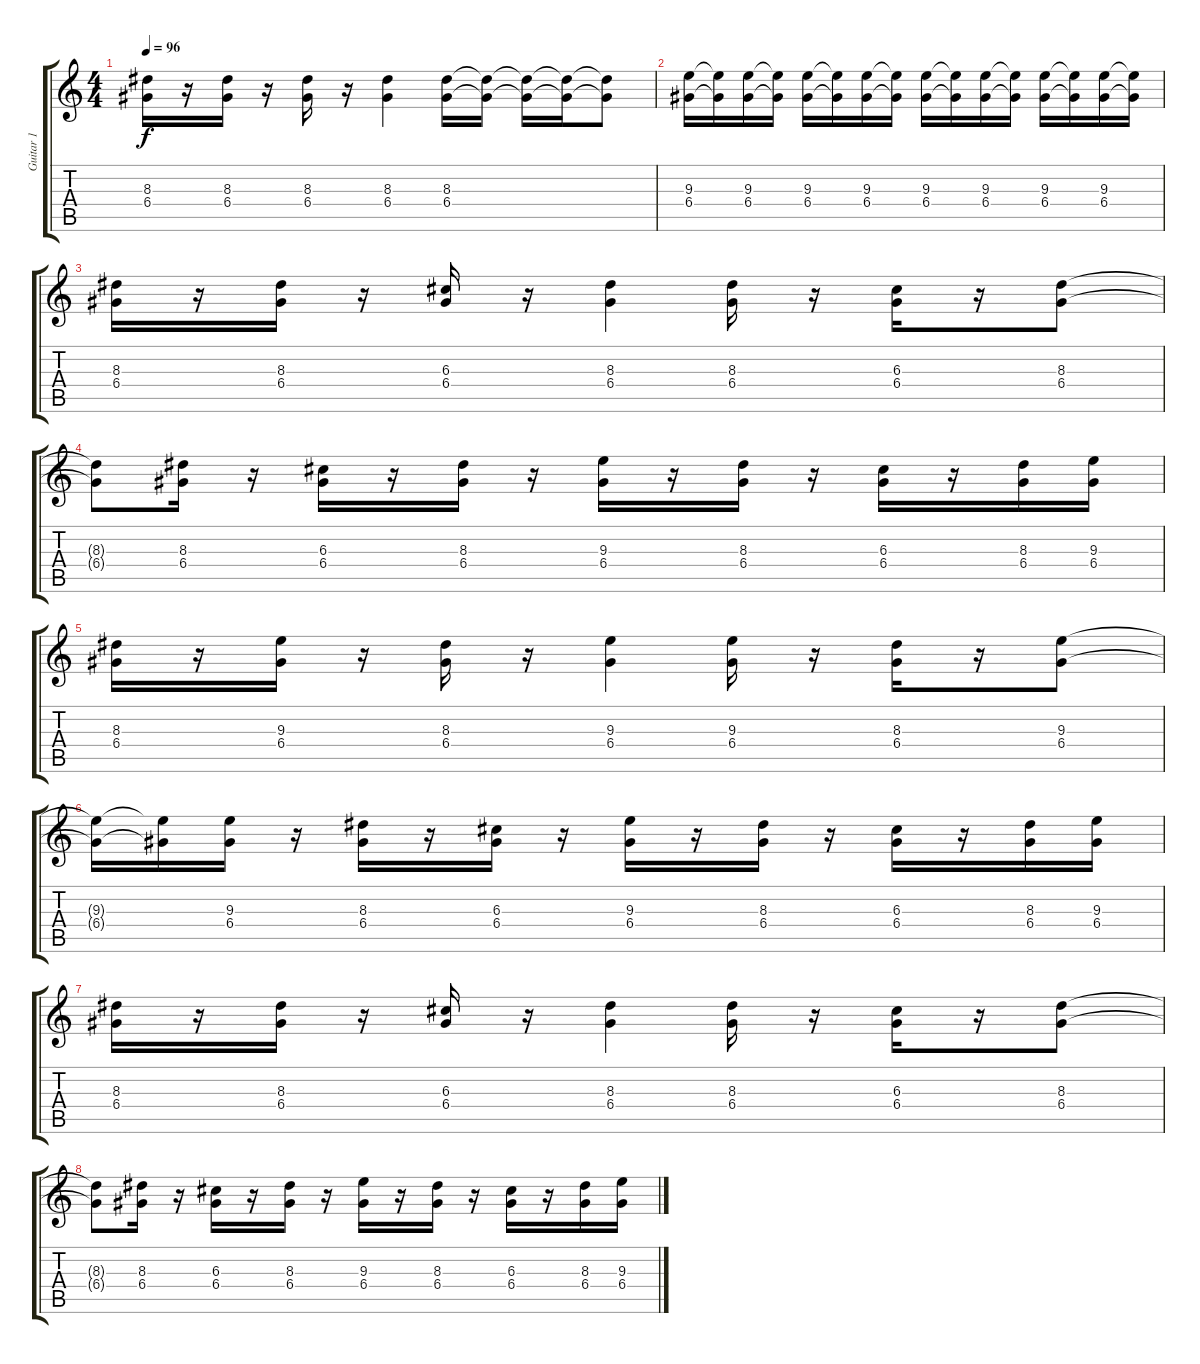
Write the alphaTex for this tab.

\track ("Guitar 1" "Guitar 1") {instrument overdrivenguitar}
\staff {score tabs}
\tuning (E4 B3 G3 D3 A2 E2) {hide}
\ts (4 4)
\tempo 96
\clef g2
\ks c
(8.3 6.4).16{dy f} r.16 (8.3 6.4).16 r.16 (8.3 6.4).16 r.16 (8.3 6.4).4 (8.3 6.4).16 (8.3{t} 6.4{t}).16 (8.3{t} 6.4{t}).16 (8.3{t} 6.4{t}).16 (8.3{t} 6.4{t}).8 |
(9.3 6.4).16 (9.3{t} 6.4{t}).16 (9.3 6.4).16 (9.3{t} 6.4{t}).16 (9.3 6.4).16 (9.3{t} 6.4{t}).16 (9.3 6.4).16 (9.3{t} 6.4{t}).16 (9.3 6.4).16 (9.3{t} 6.4{t}).16 (9.3 6.4).16 (9.3{t} 6.4{t}).16 (9.3 6.4).16 (9.3{t} 6.4{t}).16 (9.3 6.4).16 (9.3{t} 6.4{t}).16 |
(8.3 6.4).16 r.16 (8.3 6.4).16 r.16 (6.3 6.4).16 r.16 (8.3 6.4).4 (8.3 6.4).16 r.16 (6.3 6.4).16 r.16 (8.3 6.4).8 |
(8.3{t} 6.4{t}).8 (8.3 6.4).16 r.16 (6.3 6.4).16 r.16 (8.3 6.4).16 r.16 (9.3 6.4).16 r.16 (8.3 6.4).16 r.16 (6.3 6.4).16 r.16 (8.3 6.4).16 (9.3 6.4).16 |
(8.3 6.4).16 r.16 (9.3 6.4).16 r.16 (8.3 6.4).16 r.16 (9.3 6.4).4 (9.3 6.4).16 r.16 (8.3 6.4).16 r.16 (9.3 6.4).8 |
(9.3{t} 6.4{t}).16 (9.3{t} 6.4{t}).16 (9.3 6.4).16 r.16 (8.3 6.4).16 r.16 (6.3 6.4).16 r.16 (9.3 6.4).16 r.16 (8.3 6.4).16 r.16 (6.3 6.4).16 r.16 (8.3 6.4).16 (9.3 6.4).16 |
(8.3 6.4).16 r.16 (8.3 6.4).16 r.16 (6.3 6.4).16 r.16 (8.3 6.4).4 (8.3 6.4).16 r.16 (6.3 6.4).16 r.16 (8.3 6.4).8 |
(8.3{t} 6.4{t}).8 (8.3 6.4).16 r.16 (6.3 6.4).16 r.16 (8.3 6.4).16 r.16 (9.3 6.4).16 r.16 (8.3 6.4).16 r.16 (6.3 6.4).16 r.16 (8.3 6.4).16 (9.3 6.4).16
